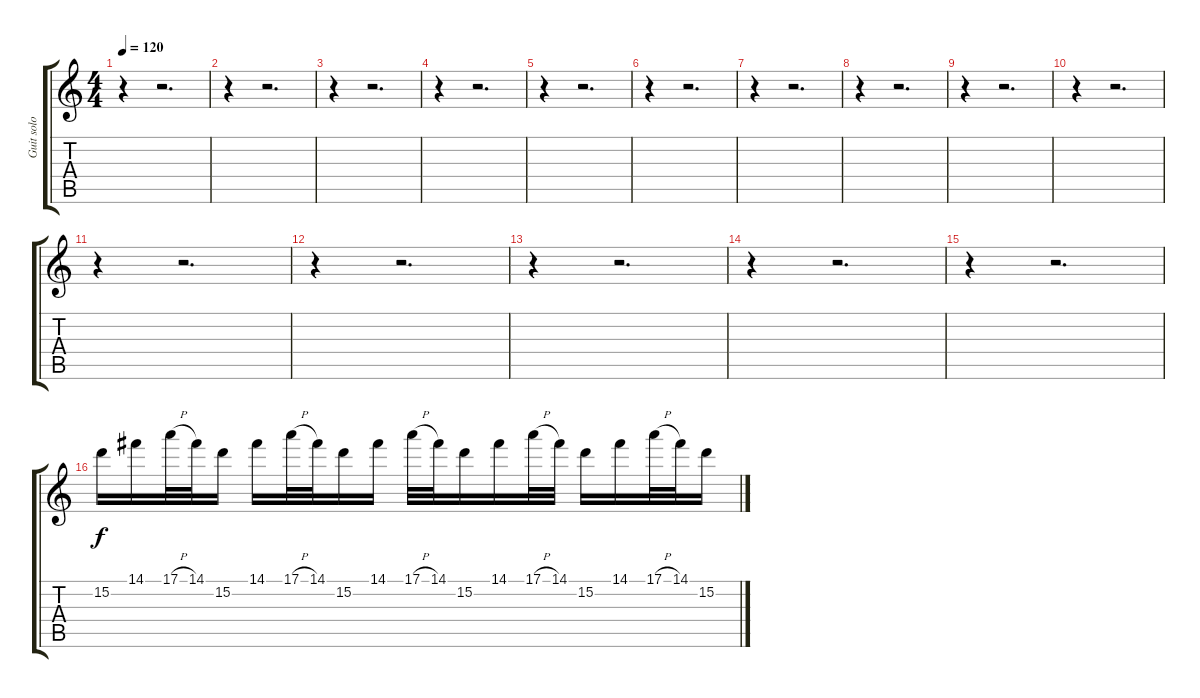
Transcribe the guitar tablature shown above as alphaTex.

\track ("Guit solo 2" "Guit solo ") {instrument overdrivenguitar}
\staff {score tabs}
\tuning (E4 B3 G3 D3 A2 E2) {hide}
\ts (4 4)
\tempo 120
\clef g2
\ks c
r.4{dy f} r.2{d} |
r.4 r.2{d} |
r.4 r.2{d} |
r.4 r.2{d} |
r.4 r.2{d} |
r.4 r.2{d} |
r.4 r.2{d} |
r.4 r.2{d} |
r.4 r.2{d} |
r.4 r.2{d} |
r.4 r.2{d} |
r.4 r.2{d} |
r.4 r.2{d} |
r.4 r.2{d} |
r.4 r.2{d} |
15.2.16 14.1.16 17.1{h}.32 14.1.32 15.2.16 14.1.16 17.1{h}.32 14.1.32 15.2.16 14.1.16 17.1{h}.32 14.1.32 15.2.16 14.1.16 17.1{h}.32 14.1.32 15.2.16 14.1.16 17.1{h}.32 14.1.32 15.2.16
